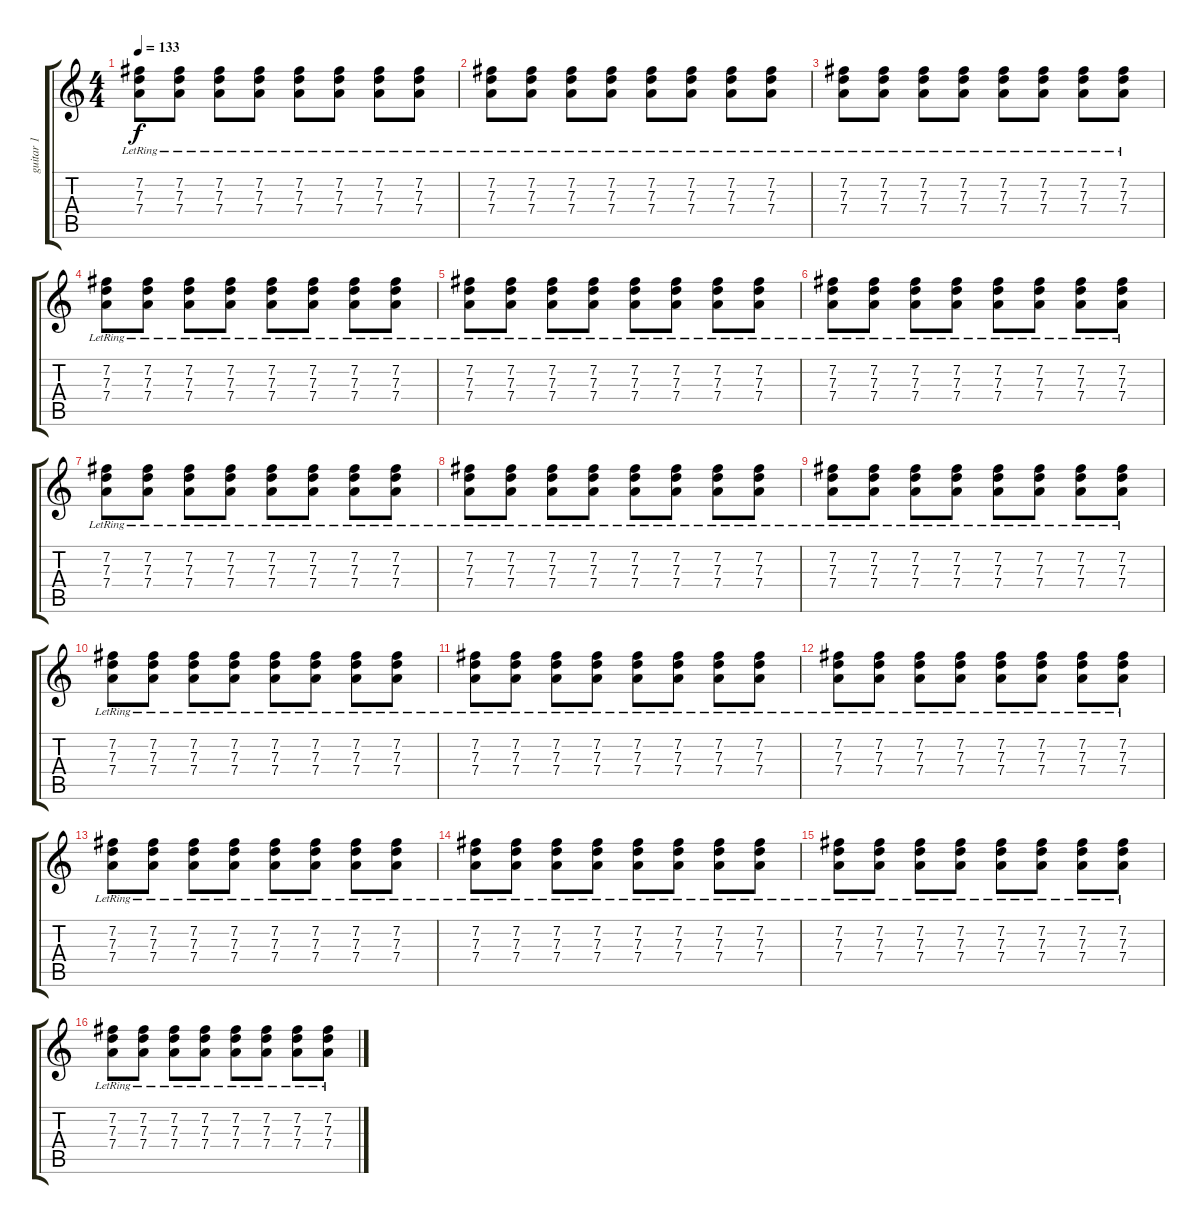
\track ("guitar 1" "guitar 1") {instrument distortionguitar}
\staff {score tabs}
\tuning (E4 B3 G3 D3 A2 E2) {hide}
\ts (4 4)
\tempo 133
\clef g2
\ks c
(7.2{lr} 7.3{lr} 7.4{lr}).8{dy f} (7.2{lr} 7.3{lr} 7.4{lr}).8 (7.2{lr} 7.3{lr} 7.4{lr}).8 (7.2{lr} 7.3{lr} 7.4{lr}).8 (7.2{lr} 7.3{lr} 7.4{lr}).8 (7.2{lr} 7.3{lr} 7.4{lr}).8 (7.2{lr} 7.3{lr} 7.4{lr}).8 (7.2{lr} 7.3{lr} 7.4{lr}).8 |
(7.2{lr} 7.3{lr} 7.4{lr}).8 (7.2{lr} 7.3{lr} 7.4{lr}).8 (7.2{lr} 7.3{lr} 7.4{lr}).8 (7.2{lr} 7.3{lr} 7.4{lr}).8 (7.2{lr} 7.3{lr} 7.4{lr}).8 (7.2{lr} 7.3{lr} 7.4{lr}).8 (7.2{lr} 7.3{lr} 7.4{lr}).8 (7.2{lr} 7.3{lr} 7.4{lr}).8 |
(7.2{lr} 7.3{lr} 7.4{lr}).8 (7.2{lr} 7.3{lr} 7.4{lr}).8 (7.2{lr} 7.3{lr} 7.4{lr}).8 (7.2{lr} 7.3{lr} 7.4{lr}).8 (7.2{lr} 7.3{lr} 7.4{lr}).8 (7.2{lr} 7.3{lr} 7.4{lr}).8 (7.2{lr} 7.3{lr} 7.4{lr}).8 (7.2{lr} 7.3{lr} 7.4{lr}).8 |
(7.2{lr} 7.3{lr} 7.4{lr}).8 (7.2{lr} 7.3{lr} 7.4{lr}).8 (7.2{lr} 7.3{lr} 7.4{lr}).8 (7.2{lr} 7.3{lr} 7.4{lr}).8 (7.2{lr} 7.3{lr} 7.4{lr}).8 (7.2{lr} 7.3{lr} 7.4{lr}).8 (7.2{lr} 7.3{lr} 7.4{lr}).8 (7.2{lr} 7.3{lr} 7.4{lr}).8 |
(7.2{lr} 7.3{lr} 7.4{lr}).8 (7.2{lr} 7.3{lr} 7.4{lr}).8 (7.2{lr} 7.3{lr} 7.4{lr}).8 (7.2{lr} 7.3{lr} 7.4{lr}).8 (7.2{lr} 7.3{lr} 7.4{lr}).8 (7.2{lr} 7.3{lr} 7.4{lr}).8 (7.2{lr} 7.3{lr} 7.4{lr}).8 (7.2{lr} 7.3{lr} 7.4{lr}).8 |
(7.2{lr} 7.3{lr} 7.4{lr}).8 (7.2{lr} 7.3{lr} 7.4{lr}).8 (7.2{lr} 7.3{lr} 7.4{lr}).8 (7.2{lr} 7.3{lr} 7.4{lr}).8 (7.2{lr} 7.3{lr} 7.4{lr}).8 (7.2{lr} 7.3{lr} 7.4{lr}).8 (7.2{lr} 7.3{lr} 7.4{lr}).8 (7.2{lr} 7.3{lr} 7.4{lr}).8 |
(7.2{lr} 7.3{lr} 7.4{lr}).8 (7.2{lr} 7.3{lr} 7.4{lr}).8 (7.2{lr} 7.3{lr} 7.4{lr}).8 (7.2{lr} 7.3{lr} 7.4{lr}).8 (7.2{lr} 7.3{lr} 7.4{lr}).8 (7.2{lr} 7.3{lr} 7.4{lr}).8 (7.2{lr} 7.3{lr} 7.4{lr}).8 (7.2{lr} 7.3{lr} 7.4{lr}).8 |
(7.2{lr} 7.3{lr} 7.4{lr}).8 (7.2{lr} 7.3{lr} 7.4{lr}).8 (7.2{lr} 7.3{lr} 7.4{lr}).8 (7.2{lr} 7.3{lr} 7.4{lr}).8 (7.2{lr} 7.3{lr} 7.4{lr}).8 (7.2{lr} 7.3{lr} 7.4{lr}).8 (7.2{lr} 7.3{lr} 7.4{lr}).8 (7.2{lr} 7.3{lr} 7.4{lr}).8 |
(7.2{lr} 7.3{lr} 7.4{lr}).8 (7.2{lr} 7.3{lr} 7.4{lr}).8 (7.2{lr} 7.3{lr} 7.4{lr}).8 (7.2{lr} 7.3{lr} 7.4{lr}).8 (7.2{lr} 7.3{lr} 7.4{lr}).8 (7.2{lr} 7.3{lr} 7.4{lr}).8 (7.2{lr} 7.3{lr} 7.4{lr}).8 (7.2{lr} 7.3{lr} 7.4{lr}).8 |
(7.2{lr} 7.3{lr} 7.4{lr}).8 (7.2{lr} 7.3{lr} 7.4{lr}).8 (7.2{lr} 7.3{lr} 7.4{lr}).8 (7.2{lr} 7.3{lr} 7.4{lr}).8 (7.2{lr} 7.3{lr} 7.4{lr}).8 (7.2{lr} 7.3{lr} 7.4{lr}).8 (7.2{lr} 7.3{lr} 7.4{lr}).8 (7.2{lr} 7.3{lr} 7.4{lr}).8 |
(7.2{lr} 7.3{lr} 7.4{lr}).8 (7.2{lr} 7.3{lr} 7.4{lr}).8 (7.2{lr} 7.3{lr} 7.4{lr}).8 (7.2{lr} 7.3{lr} 7.4{lr}).8 (7.2{lr} 7.3{lr} 7.4{lr}).8 (7.2{lr} 7.3{lr} 7.4{lr}).8 (7.2{lr} 7.3{lr} 7.4{lr}).8 (7.2{lr} 7.3{lr} 7.4{lr}).8 |
(7.2{lr} 7.3{lr} 7.4{lr}).8 (7.2{lr} 7.3{lr} 7.4{lr}).8 (7.2{lr} 7.3{lr} 7.4{lr}).8 (7.2{lr} 7.3{lr} 7.4{lr}).8 (7.2{lr} 7.3{lr} 7.4{lr}).8 (7.2{lr} 7.3{lr} 7.4{lr}).8 (7.2{lr} 7.3{lr} 7.4{lr}).8 (7.2{lr} 7.3{lr} 7.4{lr}).8 |
(7.2{lr} 7.3{lr} 7.4{lr}).8 (7.2{lr} 7.3{lr} 7.4{lr}).8 (7.2{lr} 7.3{lr} 7.4{lr}).8 (7.2{lr} 7.3{lr} 7.4{lr}).8 (7.2{lr} 7.3{lr} 7.4{lr}).8 (7.2{lr} 7.3{lr} 7.4{lr}).8 (7.2{lr} 7.3{lr} 7.4{lr}).8 (7.2{lr} 7.3{lr} 7.4{lr}).8 |
(7.2{lr} 7.3{lr} 7.4{lr}).8 (7.2{lr} 7.3{lr} 7.4{lr}).8 (7.2{lr} 7.3{lr} 7.4{lr}).8 (7.2{lr} 7.3{lr} 7.4{lr}).8 (7.2{lr} 7.3{lr} 7.4{lr}).8 (7.2{lr} 7.3{lr} 7.4{lr}).8 (7.2{lr} 7.3{lr} 7.4{lr}).8 (7.2{lr} 7.3{lr} 7.4{lr}).8 |
(7.2{lr} 7.3{lr} 7.4{lr}).8 (7.2{lr} 7.3{lr} 7.4{lr}).8 (7.2{lr} 7.3{lr} 7.4{lr}).8 (7.2{lr} 7.3{lr} 7.4{lr}).8 (7.2{lr} 7.3{lr} 7.4{lr}).8 (7.2{lr} 7.3{lr} 7.4{lr}).8 (7.2{lr} 7.3{lr} 7.4{lr}).8 (7.2{lr} 7.3{lr} 7.4{lr}).8 |
(7.2{lr} 7.3{lr} 7.4{lr}).8 (7.2{lr} 7.3{lr} 7.4{lr}).8 (7.2{lr} 7.3{lr} 7.4{lr}).8 (7.2{lr} 7.3{lr} 7.4{lr}).8 (7.2{lr} 7.3{lr} 7.4{lr}).8 (7.2{lr} 7.3{lr} 7.4{lr}).8 (7.2{lr} 7.3{lr} 7.4{lr}).8 (7.2{lr} 7.3{lr} 7.4{lr}).8
